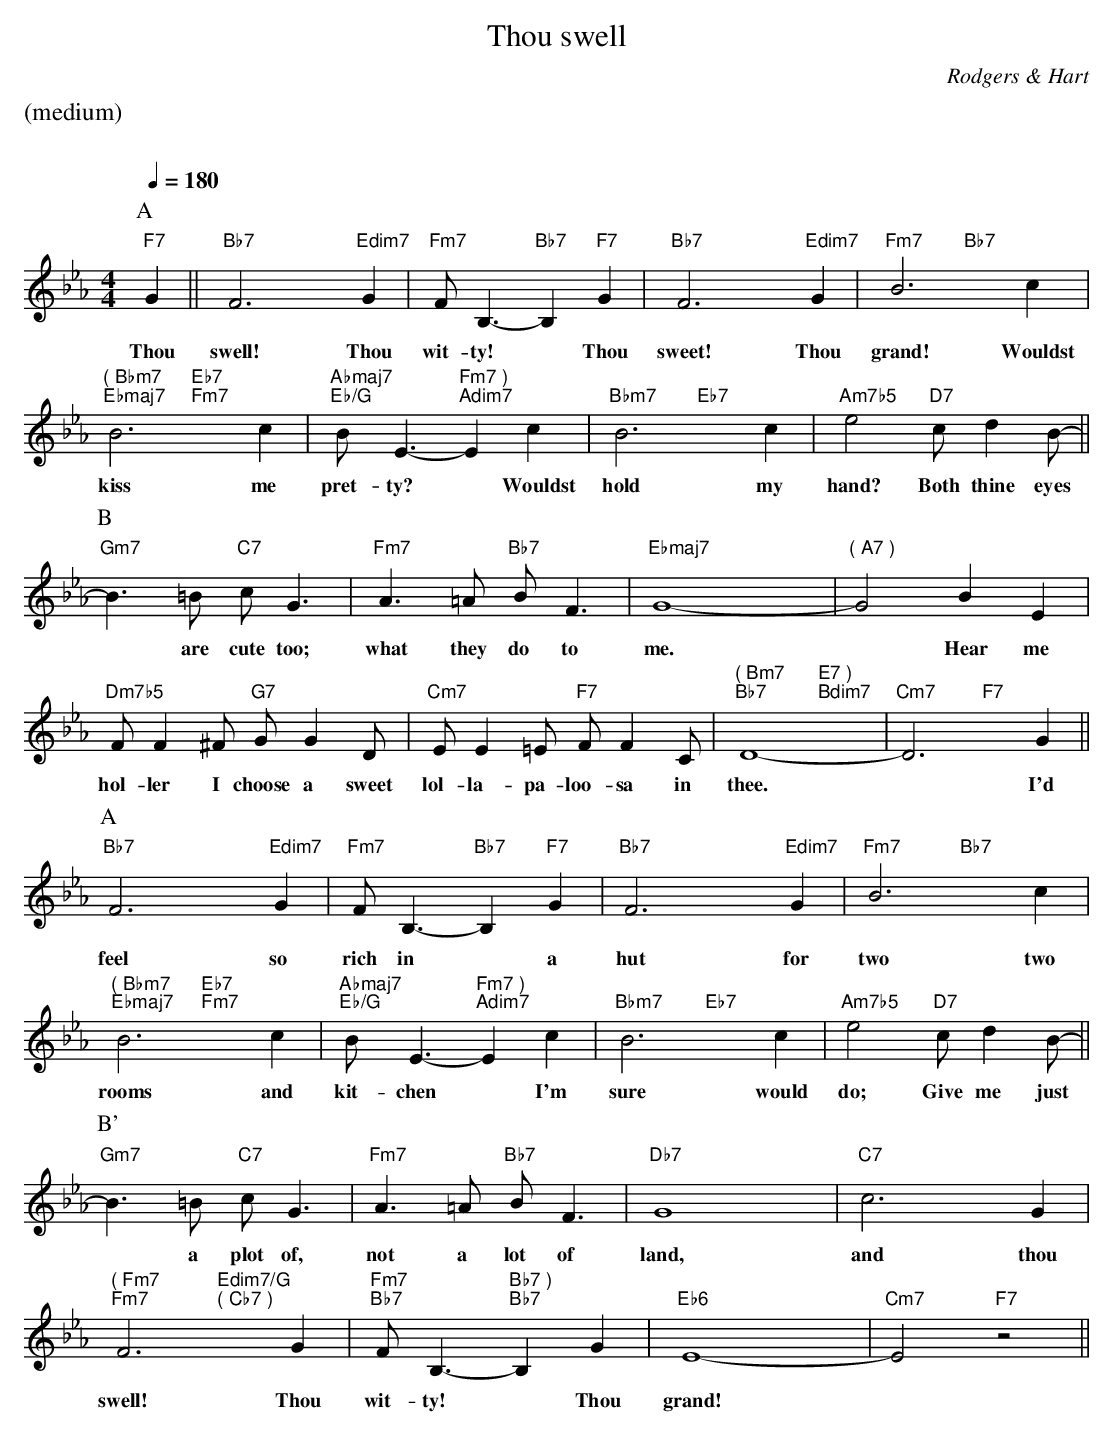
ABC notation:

X:1
T:Thou swell
M:4/4
L:1/4
C:Rodgers & Hart
Q:1/4=180
%%staves (chords melody)
K:Eb
%%text (medium)
%%vskip 20
P:A
V:chords
"F7"x || "Bb7"x2 x"Edim7"x | "Fm7"x2 "Bb7"x"F7"x | "Bb7"x2 x"Edim7"x | "Fm7"x2 "Bb7"x2 |
"( Bbm7" "Ebmaj7"x2 "Eb7" "Fm7"x2 | "Abmaj7" "Eb/G"x2 "Fm7 )" "Adim7"x2 |\
"Bbm7"x2 "Eb7"x2 | "Am7b5"x2 "D7"x2 ||
V:melody
G || F3G | F<B,-B,G | F3G | B3c |
w:Thou swell! Thou wit-ty!* Thou sweet! Thou grand! Wouldst
B3c | B<E-Ec | B3c | e2 c/dB/- ||
w:kiss me pret-ty?* Wouldst hold my hand? Both thine eyes
P:B
V:chords
"Gm7"x2 "C7"x2 | "Fm7"x2 "Bb7"x2 | "Ebmaj7"x2 x2 | "( A7 )"x2 x2 |
"Dm7b5"x2 "G7"x2 | "Cm7"x2 "F7"x2 | "( Bm7" "Bb7"x2 "E7 )" "Bdim7"x2 | "Cm7"x2 "F7"x2 ||
V:melody
B>=B c<G | A>=A B<F | G4- | G2 BE |
w:*are cute too; what they do to me.* Hear me
F/F^F/ G/GD/ | E/E=E/ F/FC/ | D4- | D3G ||
w:hol-ler I choose a sweet lol-la-pa-loo-sa in thee.* I'd
P:A
V:chords
"Bb7"x2 x"Edim7"x | "Fm7"x2 "Bb7"x"F7"x | "Bb7"x2 x"Edim7"x | "Fm7"x2 "Bb7"x2 |
"( Bbm7" "Ebmaj7"x2 "Eb7" "Fm7"x2 | "Abmaj7" "Eb/G"x2 "Fm7 )" "Adim7"x2 |\
"Bbm7"x2 "Eb7"x2 | "Am7b5"x2 "D7"x2 ||
V:melody
F3G | F<B,-B,G | F3G | B3c |
w:feel so rich in* a hut for two two
B3c | B<E-Ec | B3c | e2 c/dB/- |
w:rooms and kit-chen* I'm sure would do; Give me just
P:B'
V:chords
"Gm7"x2 "C7"x2 | "Fm7"x2 "Bb7"x2 | "Db7"x2 x2 | "C7"x2 x2 |
"( Fm7" "Fm7"x2 "Edim7/G" "( Cb7 )"x2 | "Fm7" "Bb7"x2 "Bb7 )" "Bb7"x2 |\
 "Eb6"x2 x2 | "Cm7"x2 "F7"x2 ||
V:melody
B>=B c<G | A>=A B<F | G4 | c3G |
w:*a plot of, not a lot of land, and thou
F3G | F<B,-B,G | E4- | E2 z2 |]
w:swell! Thou wit-ty!* Thou grand!*
